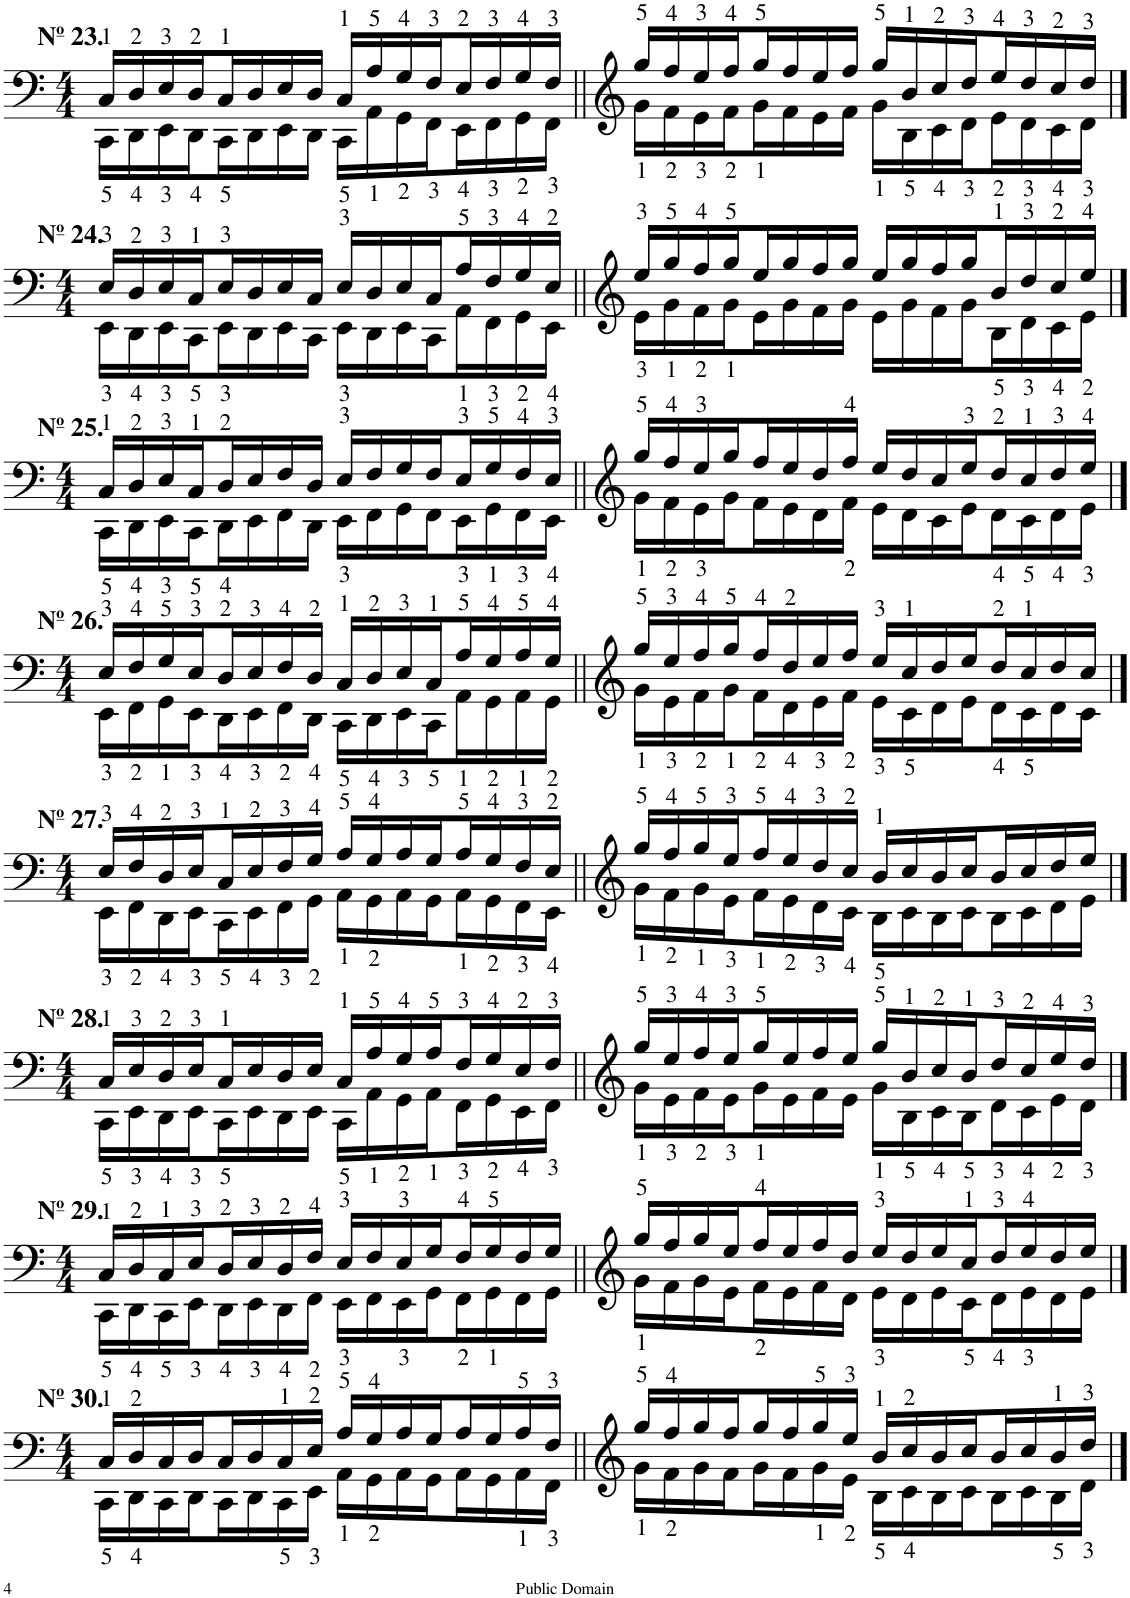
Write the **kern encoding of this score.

**kern
*part1
*staff1
*I"P1
!!LO:PB:g=z
*clefF4
*k[]
*M4/4
=17
*^
!LO:TX:a:B:t=N	!
!LO:TX:a:t=o	!
!LO:TX:a:t=23.	!
16C/LL	16CC\LL
16D/	16DD\
16E/	16EE\
16D/	16DD\
16C/	16CC\
16D/	16DD\
16E/	16EE\
16D/JJ	16DD\JJ
16C/LL	16CC\LL
16A/	16AA\
16G/	16GG\
16F/	16FF\
16E/	16EE\
16F/	16FF\
16G/	16GG\
16F/JJ	16FF\JJ
=18||	=18||
16gg/LL	16g\LL
16ff/	16f\
16ee/	16e\
16ff/	16f\
16gg/	16g\
16ff/	16f\
16ee/	16e\
16ff/JJ	16f\JJ
16gg/LL	16g\LL
16b/	16B\
16cc/	16c\
16dd/	16d\
16ee/	16e\
16dd/	16d\
16cc/	16c\
16dd/JJ	16d\JJ
!!LO:LB:g=z	!!
==19	==19
*clefF4	*
*M4/4	*
!LO:TX:a:B:t=N	!
!LO:TX:a:t=o	!
!LO:TX:a:t=24.	!
16E/LL	16EE\LL
16D/	16DD\
16E/	16EE\
16C/	16CC\
16E/	16EE\
16D/	16DD\
16E/	16EE\
16C/JJ	16CC\JJ
16E/LL	16EE\LL
16D/	16DD\
16E/	16EE\
16C/	16CC\
16A/	16AA\
16F/	16FF\
16G/	16GG\
16E/JJ	16EE\JJ
=20||	=20||
16ee/LL	16e\LL
16gg/	16g\
16ff/	16f\
16gg/	16g\
16ee/	16e\
16gg/	16g\
16ff/	16f\
16gg/JJ	16g\JJ
16ee/LL	16e\LL
16gg/	16g\
16ff/	16f\
16gg/	16g\
16b/	16B\
16dd/	16d\
16cc/	16c\
16ee/JJ	16e\JJ
!!LO:LB:g=z	!!
==21	==21
*clefF4	*
*M4/4	*
!LO:TX:a:B:t=N	!
!LO:TX:a:t=o	!
!LO:TX:a:t=25.	!
16C/LL	16CC\LL
16D/	16DD\
16E/	16EE\
16C/	16CC\
16D/	16DD\
16E/	16EE\
16F/	16FF\
16D/JJ	16DD\JJ
16E/LL	16EE\LL
16F/	16FF\
16G/	16GG\
16F/	16FF\
16E/	16EE\
16G/	16GG\
16F/	16FF\
16E/JJ	16EE\JJ
=22||	=22||
16gg/LL	16g\LL
16ff/	16f\
16ee/	16e\
16gg/	16g\
16ff/	16f\
16ee/	16e\
16dd/	16d\
16ff/JJ	16f\JJ
16ee/LL	16e\LL
16dd/	16d\
16cc/	16c\
16ee/	16e\
16dd/	16d\
16cc/	16c\
16dd/	16d\
16ee/JJ	16e\JJ
!!LO:LB:g=z	!!
==23	==23
*clefF4	*
*M4/4	*
!LO:TX:a:B:t=N	!
!LO:TX:a:t=o	!
!LO:TX:a:t=26.	!
16E/LL	16EE\LL
16F/	16FF\
16G/	16GG\
16E/	16EE\
16D/	16DD\
16E/	16EE\
16F/	16FF\
16D/JJ	16DD\JJ
16C/LL	16CC\LL
16D/	16DD\
16E/	16EE\
16C/	16CC\
16A/	16AA\
16G/	16GG\
16A/	16AA\
16G/JJ	16GG\JJ
=24||	=24||
16gg/LL	16g\LL
16ee/	16e\
16ff/	16f\
16gg/	16g\
16ff/	16f\
16dd/	16d\
16ee/	16e\
16ff/JJ	16f\JJ
16ee/LL	16e\LL
16cc/	16c\
16dd/	16d\
16ee/	16e\
16dd/	16d\
16cc/	16c\
16dd/	16d\
16cc/JJ	16c\JJ
!!LO:LB:g=z	!!
==25	==25
*clefF4	*
*M4/4	*
!LO:TX:a:B:t=N	!
!LO:TX:a:t=o	!
!LO:TX:a:t=27.	!
16E/LL	16EE\LL
16F/	16FF\
16D/	16DD\
16E/	16EE\
16C/	16CC\
16E/	16EE\
16F/	16FF\
16G/JJ	16GG\JJ
16A/LL	16AA\LL
16G/	16GG\
16A/	16AA\
16G/	16GG\
16A/	16AA\
16G/	16GG\
16F/	16FF\
16E/JJ	16EE\JJ
=26||	=26||
16gg/LL	16g\LL
16ff/	16f\
16gg/	16g\
16ee/	16e\
16ff/	16f\
16ee/	16e\
16dd/	16d\
16cc/JJ	16c\JJ
16b/LL	16B\LL
16cc/	16c\
16b/	16B\
16cc/	16c\
16b/	16B\
16cc/	16c\
16dd/	16d\
16ee/JJ	16e\JJ
!!LO:LB:g=z	!!
==27	==27
*clefF4	*
*M4/4	*
!LO:TX:a:B:t=N	!
!LO:TX:a:t=o	!
!LO:TX:a:t=28.	!
16C/LL	16CC\LL
16E/	16EE\
16D/	16DD\
16E/	16EE\
16C/	16CC\
16E/	16EE\
16D/	16DD\
16E/JJ	16EE\JJ
16C/LL	16CC\LL
16A/	16AA\
16G/	16GG\
16A/	16AA\
16F/	16FF\
16G/	16GG\
16E/	16EE\
16F/JJ	16FF\JJ
=28||	=28||
16gg/LL	16g\LL
16ee/	16e\
16ff/	16f\
16ee/	16e\
16gg/	16g\
16ee/	16e\
16ff/	16f\
16ee/JJ	16e\JJ
16gg/LL	16g\LL
16b/	16B\
16cc/	16c\
16b/	16B\
16dd/	16d\
16cc/	16c\
16ee/	16e\
16dd/JJ	16d\JJ
!!LO:LB:g=z	!!
==29	==29
*clefF4	*
*M4/4	*
!LO:TX:a:B:t=N	!
!LO:TX:a:t=o	!
!LO:TX:a:t=29.	!
16C/LL	16CC\LL
16D/	16DD\
16C/	16CC\
16E/	16EE\
16D/	16DD\
16E/	16EE\
16D/	16DD\
16F/JJ	16FF\JJ
16E/LL	16EE\LL
16F/	16FF\
16E/	16EE\
16G/	16GG\
16F/	16FF\
16G/	16GG\
16F/	16FF\
16G/JJ	16GG\JJ
=30||	=30||
16gg/LL	16g\LL
16ff/	16f\
16gg/	16g\
16ee/	16e\
16ff/	16f\
16ee/	16e\
16ff/	16f\
16dd/JJ	16d\JJ
16ee/LL	16e\LL
16dd/	16d\
16ee/	16e\
16cc/	16c\
16dd/	16d\
16ee/	16e\
16dd/	16d\
16ee/JJ	16e\JJ
!!LO:LB:g=z	!!
==31	==31
*clefF4	*
*M4/4	*
!LO:TX:a:B:t=N	!
!LO:TX:a:t=o	!
!LO:TX:a:t=30.	!
16C/LL	16CC\LL
16D/	16DD\
16C/	16CC\
16D/	16DD\
16C/	16CC\
16D/	16DD\
16C/	16CC\
16E/JJ	16EE\JJ
16A/LL	16AA\LL
16G/	16GG\
16A/	16AA\
16G/	16GG\
16A/	16AA\
16G/	16GG\
16A/	16AA\
16F/JJ	16FF\JJ
=32||	=32||
16gg/LL	16g\LL
16ff/	16f\
16gg/	16g\
16ff/	16f\
16gg/	16g\
16ff/	16f\
16gg/	16g\
16ee/JJ	16e\JJ
16b/LL	16B\LL
16cc/	16c\
16b/	16B\
16cc/	16c\
16b/	16B\
16cc/	16c\
16b/	16B\
16dd/JJ	16d\JJ
*v	*v
==
*-
